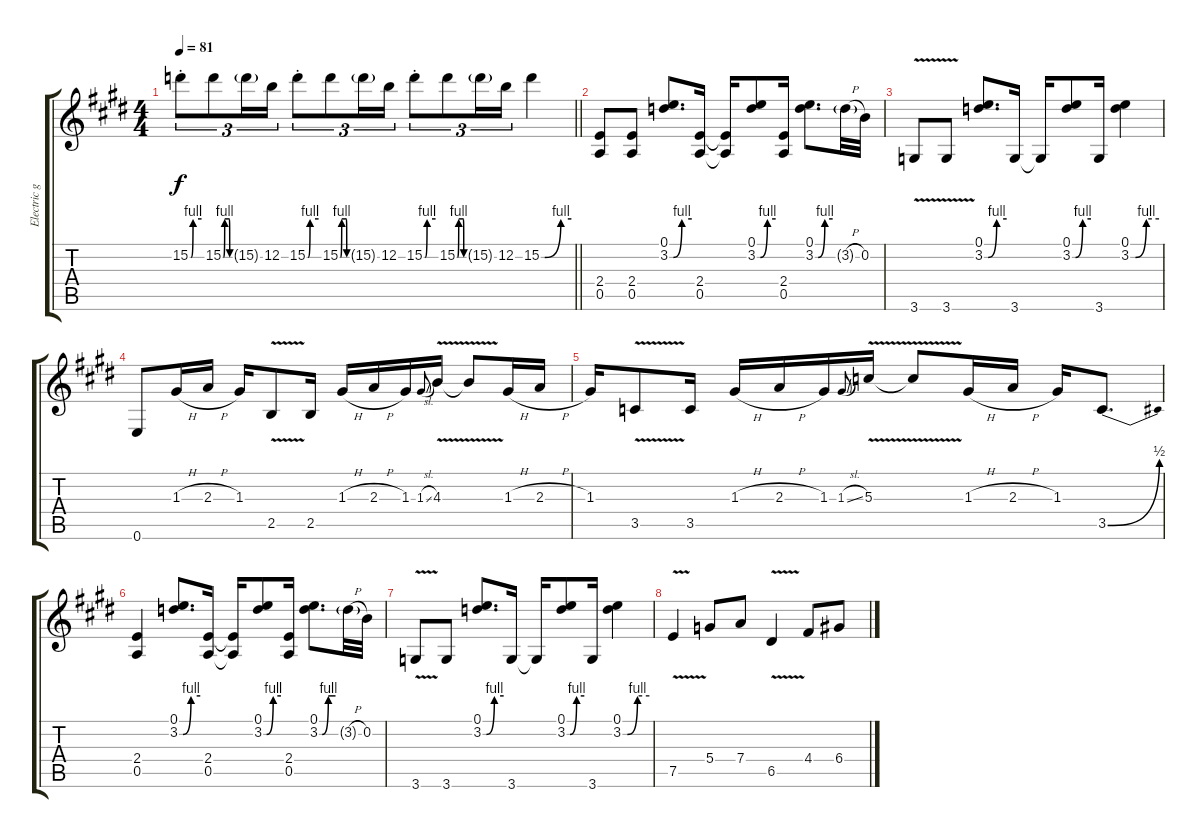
\track ("Electric guitar: solo 1" "Electric g") {instrument overdrivenguitar}
\staff {score tabs}
\tuning (E4 B3 G3 D3 A2 E2) {hide}
\ts (4 4)
\tempo 81
\clef g2
\barLineRight lightlight
\ks e
15.2{be (custom 0 0 5 0 15 4 60 4) st}.8{tu (3 2) dy f} 15.2{be (custom 0 0 5 0 15 4 57 4 60 0)}.8{tu (3 2)} 15.2{g}.16{tu (3 2)} 12.2.16{tu (3 2)} 15.2{be (custom 0 0 5 0 15 4 60 4) st}.8{tu (3 2)} 15.2{be (custom 0 0 5 0 15 4 57 4 60 0)}.8{tu (3 2)} 15.2{g}.16{tu (3 2)} 12.2.16{tu (3 2)} 15.2{be (custom 0 0 5 0 15 4 60 4) st}.8{tu (3 2)} 15.2{be (custom 0 0 5 0 15 4 57 4 60 0)}.8{tu (3 2)} 15.2{g}.16{tu (3 2)} 12.2.16{tu (3 2)} 15.2{be (custom 0 0 7 0 39 4 60 4)}.4 |
\section ("" "")
(2.4 0.5).8 (2.4 0.5).8 (0.1 3.2{be (custom 0 0 10 0 33 4 60 4)}).8{d} (2.4 0.5).16 (2.4{t} 0.5{t}).16 (0.1 3.2{be (custom 0 0 10 0 33 4 60 4)}).8 (2.4 0.5).16 (0.1 3.2{be (custom 0 0 10 0 33 4 60 4)}).8{d} 3.2{h g}.32 0.2.32 |
3.6{v}.8 3.6{v}.8 (0.1 3.2{be (custom 0 0 10 0 33 4 60 4)}).8{d} 3.6.16 3.6{t}.16 (0.1 3.2{be (custom 0 0 10 0 33 4 60 4)}).8 3.6.16 (0.1 3.2{be (custom 0 0 10 0 33 4 60 4)}).4 |
0.6.8 1.3{h}.16 2.3{h}.16 1.3.16 2.5{v}.8 2.5.16 1.3{h}.16 2.3{h}.16 1.3.16 1.3{sl}.8{gr onbeat} 4.3{v}.16 4.3{t}.8 1.3{h}.16 2.3{h}.16 |
1.3.16 3.5{v}.8 3.5.16 1.3{h}.16 2.3{h}.16 1.3.16 1.3{sl}.8{gr onbeat} 5.3{v}.16 5.3{t}.8 1.3{h}.16 2.3{h}.16 1.3.16 3.5{be (bend 0 0 60 2)}.8{d} |
(2.4 0.5).4 (0.1 3.2{be (custom 0 0 10 0 33 4 60 4)}).8{d} (2.4 0.5).16 (2.4{t} 0.5{t}).16 (0.1 3.2{be (custom 0 0 10 0 33 4 60 4)}).8 (2.4 0.5).16 (0.1 3.2{be (custom 0 0 10 0 33 4 60 4)}).8{d} 3.2{h g}.32 0.2.32 |
3.6{v}.8 3.6.8 (0.1 3.2{be (custom 0 0 10 0 33 4 60 4)}).8{d} 3.6.16 3.6{t}.16 (0.1 3.2{be (custom 0 0 10 0 33 4 60 4)}).8 3.6.16 (0.1 3.2{be (custom 0 0 10 0 33 4 60 4)}).4 |
7.5{v}.4 5.4.8 7.4.8 6.5{v}.4 4.4.8 6.4.8
